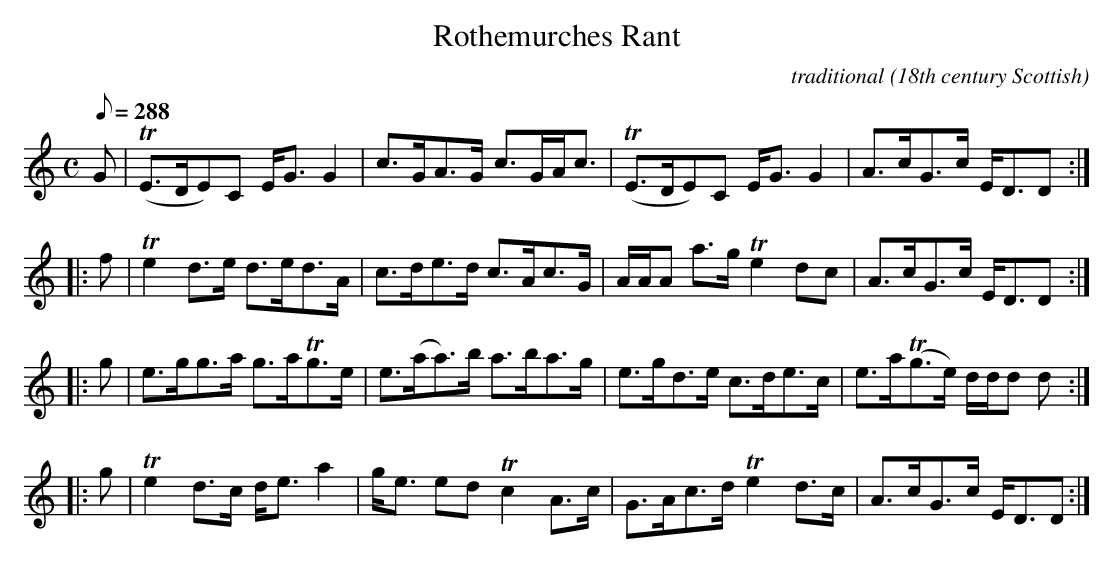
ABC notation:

X:1
T:Rothemurches Rant
C:traditional
O:18th century Scottish
L:1/8
Q:288
M:C
K:C
G|(TE>DE)C E<G G2|c>GA>G c>GA<c|(TE>DE)C E<G G2|A>cG>c E<DD:|
|:f|Te2 d>e d>ed>A|c>de>d c>Ac>G|A/A/A a>g Te2 dc|A>cG>c E<DD:|
|:g|e>gg>a g>aTg>e|e>(aa>)b a>ba>g|e>gd>e c>de>c|e>a(Tg>e) d/d/d d:|
|:g|Te2 d>c d<e a2|g<e ed Tc2 A>c|G>Ac>d Te2 d>c|A>cG>c E<DD:|
